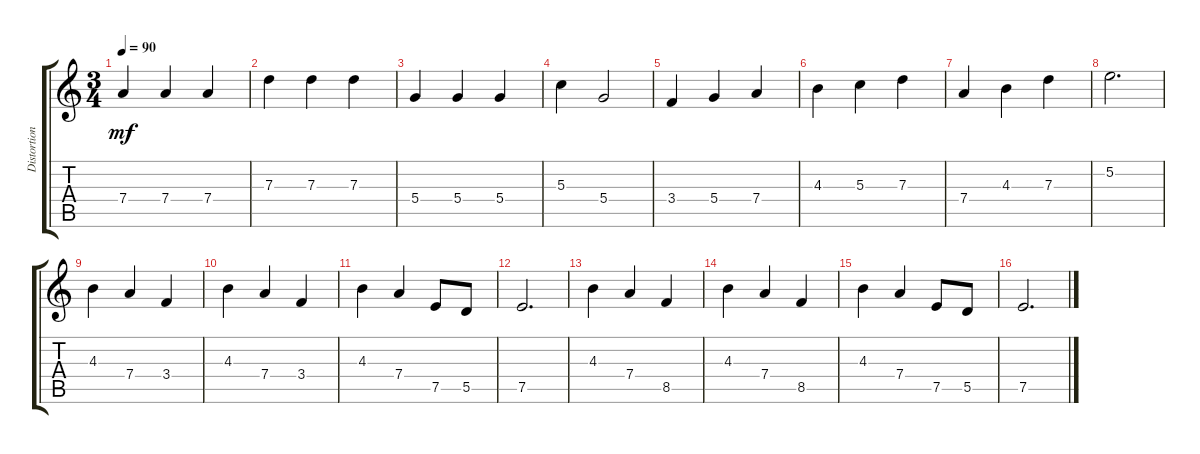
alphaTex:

\track ("Distortion Guitar" "Distortion") {instrument distortionguitar}
\staff {score tabs}
\tuning (E4 B3 G3 D3 A2 E2) {hide}
\ts (3 4)
\tempo 90
\clef g2
\ks c
7.4.4{dy mf} 7.4.4 7.4.4 |
7.3.4 7.3.4 7.3.4 |
5.4.4 5.4.4 5.4.4 |
5.3.4 5.4.2 |
3.4.4 5.4.4 7.4.4 |
4.3.4 5.3.4 7.3.4 |
7.4.4 4.3.4 7.3.4 |
5.2.2{d} |
4.3.4 7.4.4 3.4.4 |
4.3.4 7.4.4 3.4.4 |
4.3.4 7.4.4 7.5.8 5.5.8 |
7.5.2{d} |
4.3.4 7.4.4 8.5.4 |
4.3.4 7.4.4 8.5.4 |
4.3.4 7.4.4 7.5.8 5.5.8 |
7.5.2{d}
